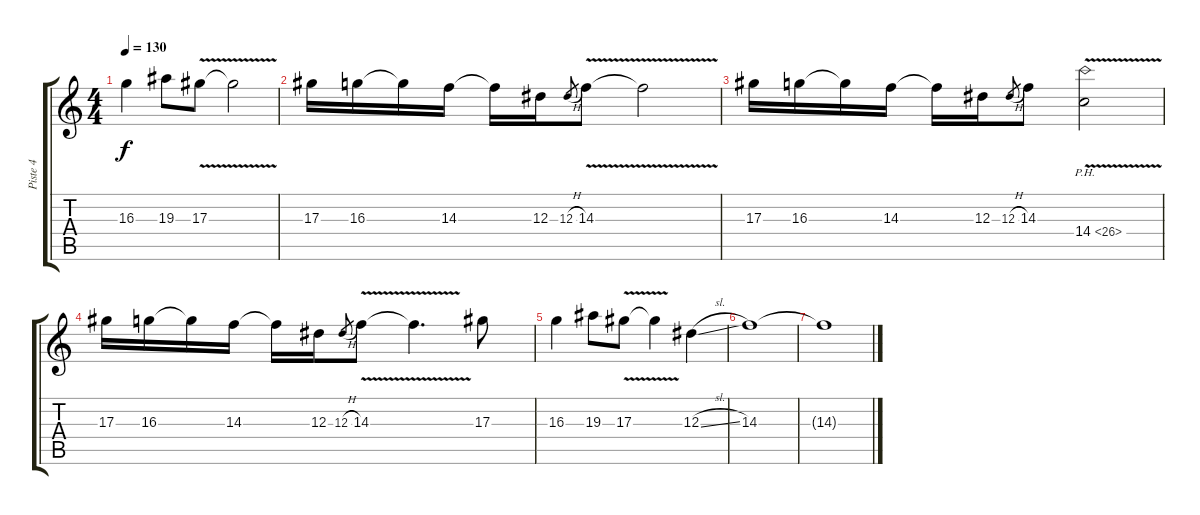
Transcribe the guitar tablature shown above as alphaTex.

\track ("Piste 4" "Piste 4") {instrument distortionguitar}
\staff {score tabs}
\tuning (C4 G3 Eb3 Bb2 F2 C2) {hide}
\ts (4 4)
\tempo 130
\clef g2
\ks c
16.3.4{dy f} 19.3.8 17.3{v}.8 17.3{t}.2 |
17.3.16 16.3.16 16.3{t}.16 14.3.16 14.3{t}.16 12.3.16 12.3{h}.8{gr} 14.3{v}.8 14.3{t}.2 |
17.3.16 16.3.16 16.3{t}.16 14.3.16 14.3{t}.16 12.3.16 12.3{h}.8{gr} 14.3.8 14.4{ph 12 v}.2 |
17.3.16 16.3.16 16.3{t}.16 14.3.16 14.3{t}.16 12.3.16 12.3{h}.8{gr} 14.3{v}.8 14.3{t}.4{d} 17.3.8 |
16.3.4 19.3.8 17.3{v}.8 17.3{t}.4 12.3{sl}.4 |
14.3.1 |
14.3{t}.1
